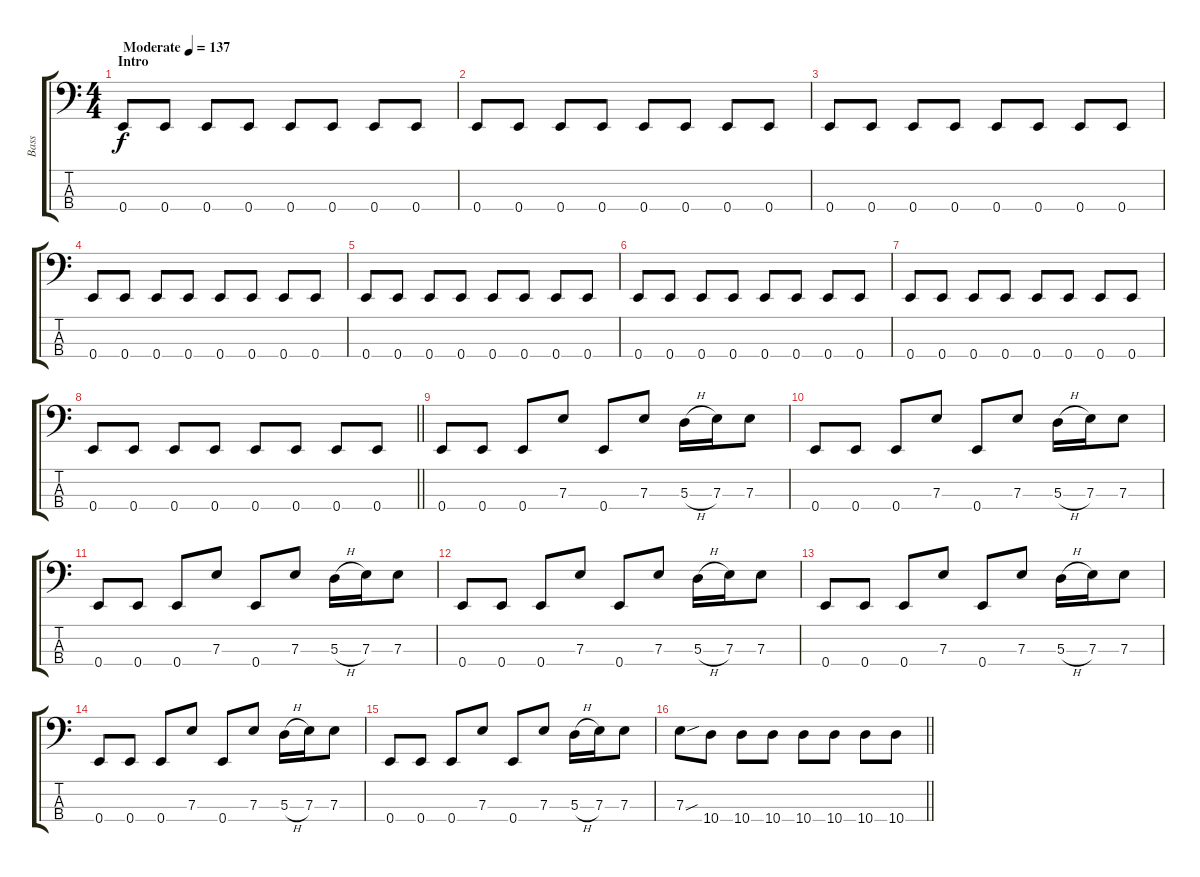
\track ("Bass" "Bass") {instrument electricbasspick}
\staff {score tabs}
\tuning (G2 D2 A1 E1) {hide}
\ts (4 4)
\section ("" "Intro")
\tempo (137 "Moderate")
\clef f4
\ks c
0.4.8{dy f instrument electricbasspick} 0.4.8 0.4.8 0.4.8 0.4.8 0.4.8 0.4.8 0.4.8 |
0.4.8 0.4.8 0.4.8 0.4.8 0.4.8 0.4.8 0.4.8 0.4.8 |
0.4.8 0.4.8 0.4.8 0.4.8 0.4.8 0.4.8 0.4.8 0.4.8 |
0.4.8 0.4.8 0.4.8 0.4.8 0.4.8 0.4.8 0.4.8 0.4.8 |
0.4.8 0.4.8 0.4.8 0.4.8 0.4.8 0.4.8 0.4.8 0.4.8 |
0.4.8 0.4.8 0.4.8 0.4.8 0.4.8 0.4.8 0.4.8 0.4.8 |
0.4.8 0.4.8 0.4.8 0.4.8 0.4.8 0.4.8 0.4.8 0.4.8 |
\barLineRight lightlight
0.4.8 0.4.8 0.4.8 0.4.8 0.4.8 0.4.8 0.4.8 0.4.8 |
\section ("" "")
0.4.8 0.4.8 0.4.8 7.3.8 0.4.8 7.3.8 5.3{h}.16 7.3.16 7.3.8 |
0.4.8 0.4.8 0.4.8 7.3.8 0.4.8 7.3.8 5.3{h}.16 7.3.16 7.3.8 |
0.4.8 0.4.8 0.4.8 7.3.8 0.4.8 7.3.8 5.3{h}.16 7.3.16 7.3.8 |
0.4.8 0.4.8 0.4.8 7.3.8 0.4.8 7.3.8 5.3{h}.16 7.3.16 7.3.8 |
0.4.8 0.4.8 0.4.8 7.3.8 0.4.8 7.3.8 5.3{h}.16 7.3.16 7.3.8 |
0.4.8 0.4.8 0.4.8 7.3.8 0.4.8 7.3.8 5.3{h}.16 7.3.16 7.3.8 |
0.4.8 0.4.8 0.4.8 7.3.8 0.4.8 7.3.8 5.3{h}.16 7.3.16 7.3.8 |
\barLineRight lightlight
7.3{sou}.8 10.4.8 10.4.8 10.4.8 10.4.8 10.4.8 10.4.8 10.4.8
